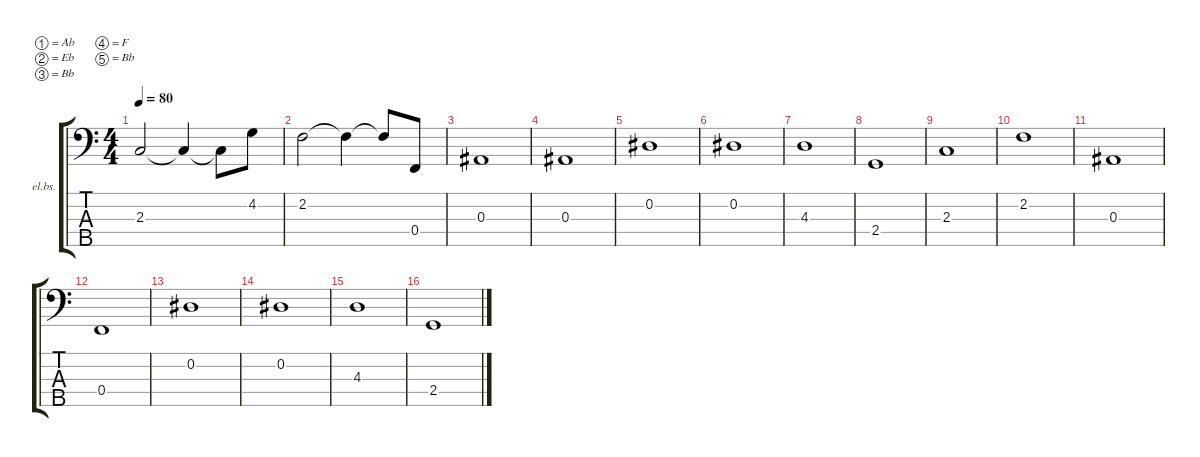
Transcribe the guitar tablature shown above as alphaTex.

\defaultSystemsLayout 4
\hideDynamics
\bracketExtendMode groupsimilarinstruments
\firstSystemTrackNameOrientation horizontal
\otherSystemsTrackNameOrientation horizontal
\chordDiagramsInScore
\track ("bass" "el.bs.") {instrument electricbassfinger}
\staff {score tabs}
\tuning (Ab2 Eb2 Bb1 F1 Bb0)
\ts (4 4)
\tempo 80
\clef f4
\ks c
2.3.2{dy f} 2.3{t}.4 2.3{t}.8 4.2.8 |
2.2.2 2.2{t}.4 2.2{t}.8 0.4.8 |
0.3.1 |
0.3.1 |
0.2.1 |
0.2.1 |
4.3.1 |
2.4.1 |
2.3.1 |
2.2.1 |
0.3.1 |
0.4.1 |
0.2.1 |
0.2.1 |
4.3.1 |
2.4.1
